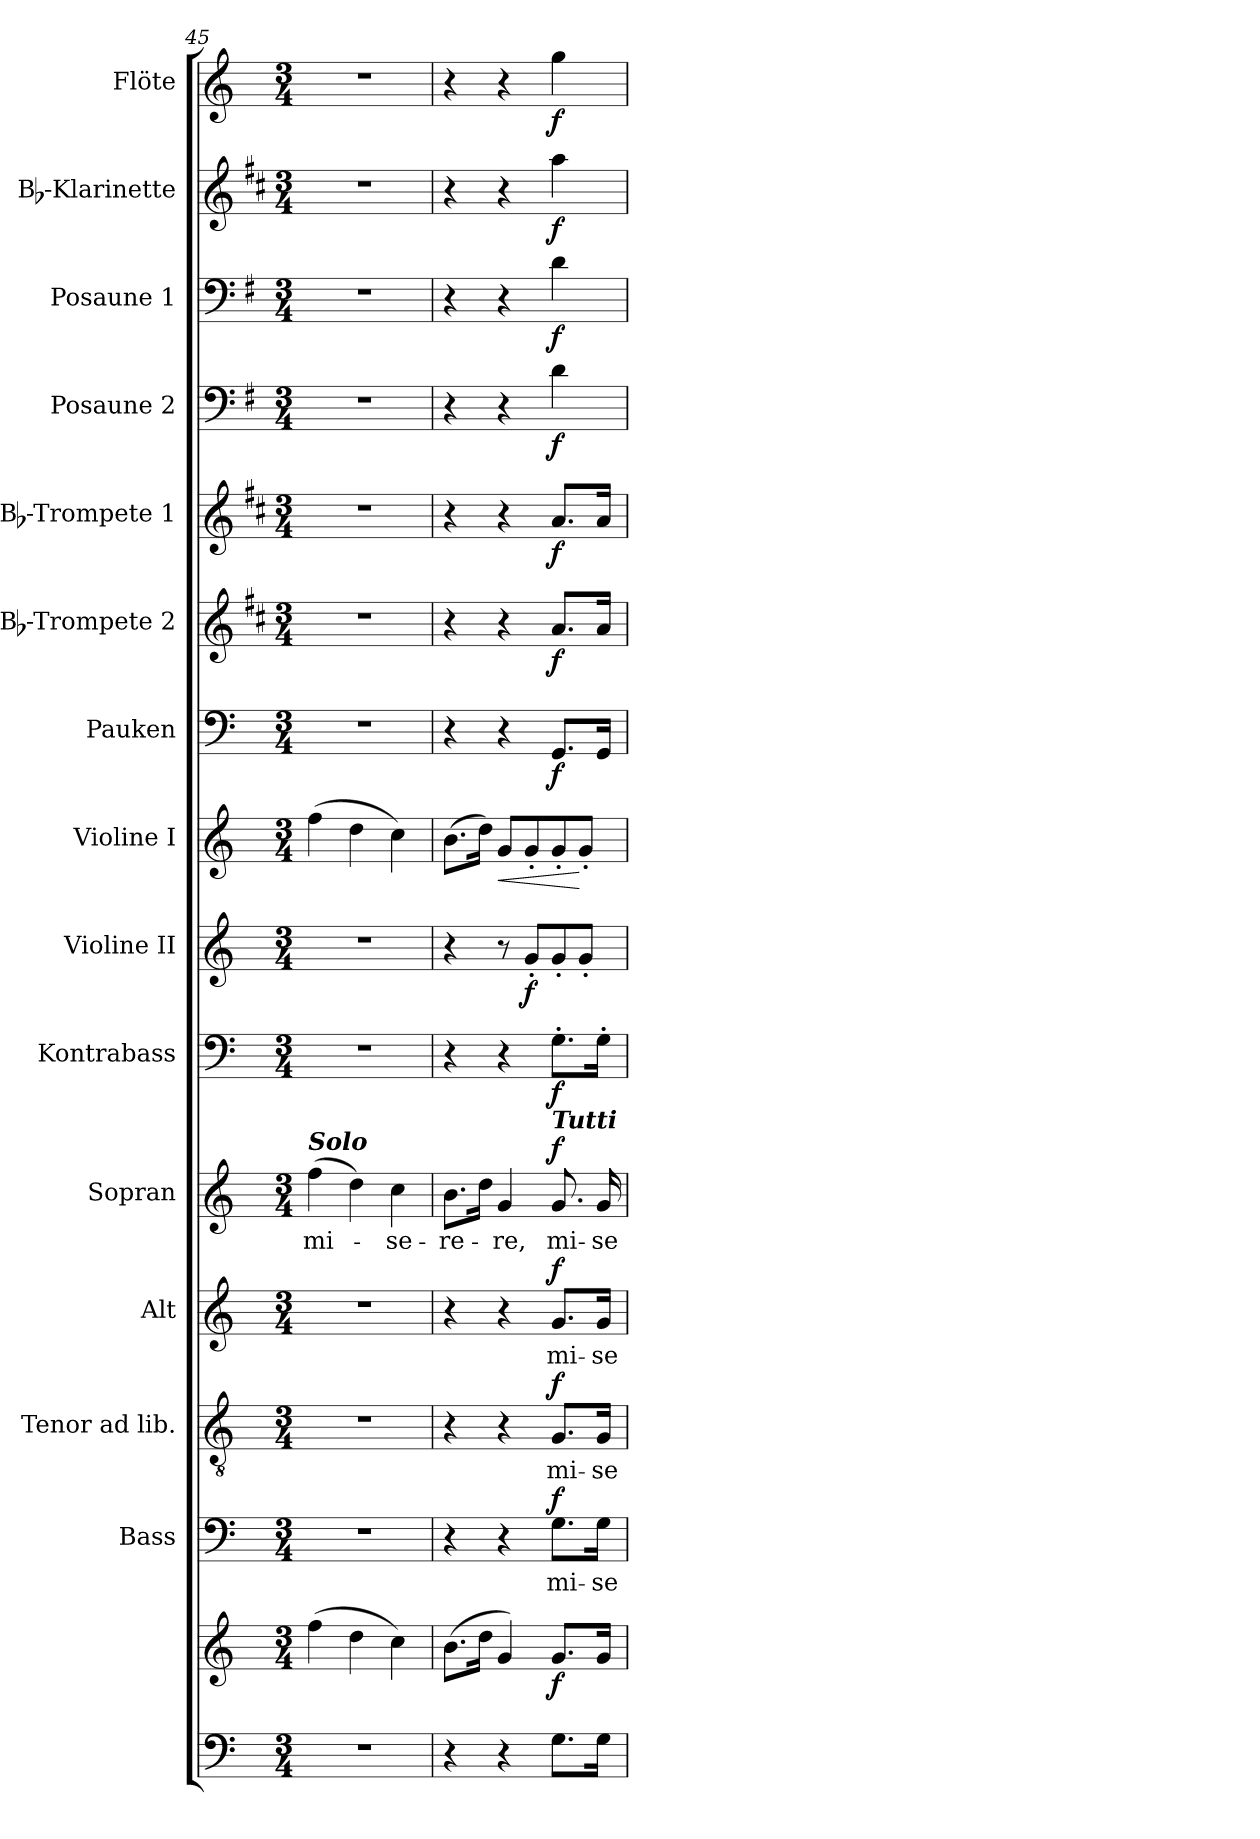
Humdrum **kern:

**kern	**kern	**dynam	**kern	**text	**dynam	**kern	**text	**dynam	**kern	**text	**dynam	**kern	**text	**dynam	**kern	**dynam	**kern	**dynam	**kern	**dynam	**kern	**dynam	**kern	**dynam	**kern	**dynam	**kern	**dynam	**kern	**dynam	**kern	**dynam	**kern	**dynam
*part15	*part15	*part15	*part14	*part14	*part14	*part13	*part13	*part13	*part12	*part12	*part12	*part11	*part11	*part11	*part10	*part10	*part9	*part9	*part8	*part8	*part7	*part7	*part6	*part6	*part5	*part5	*part4	*part4	*part3	*part3	*part2	*part2	*part1	*part1
*staff16	*staff15	*staff15/16	*staff14	*staff14	*staff14	*staff13	*staff13	*staff13	*staff12	*staff12	*staff12	*staff11	*staff11	*staff11	*staff10	*staff10	*staff9	*staff9	*staff8	*staff8	*staff7	*staff7	*staff6	*staff6	*staff5	*staff5	*staff4	*staff4	*staff3	*staff3	*staff2	*staff2	*staff1	*staff1
*	*	*	*I"Bass	*	*	*I"Tenor ad lib.	*	*	*I"Alt	*	*	*I"Sopran	*	*	*I"Kontrabass	*	*I"Violine II	*	*I"Violine I	*	*I"Pauken	*	*I"Bb-Trompete 2	*	*I"Bb-Trompete 1	*	*I"Posaune 2	*	*I"Posaune 1	*	*I"Bb-Klarinette	*	*I"Flöte	*
*	*	*	*I'B.	*	*	*I'T.	*	*	*I'A.	*	*	*I'S.	*	*	*I'Kb.	*	*I'Vl. II	*	*I'Vl. I	*	*I'Pk.	*	*I'Bb Trp. 2	*	*I'Bb Trp. 1	*	*I'Pos. 2	*	*I'Pos. 1	*	*I'Bb Kl.	*	*I'Fl.	*
*clefF4	*clefG2	*	*clefF4	*	*	*clefGv2	*	*	*clefG2	*	*	*clefG2	*	*	*clefF4	*	*clefG2	*	*clefG2	*	*clefF4	*	*clefG2	*	*clefG2	*	*clefF4	*	*clefF4	*	*clefG2	*	*clefG2	*
*	*	*	*	*	*	*	*	*	*	*	*	*	*	*	*ITrd7c12	*	*	*	*	*	*	*	*ITrd1c2	*	*ITrd1c2	*	*ITrd4c7	*	*ITrd4c7	*	*ITrd1c2	*	*	*
*k[]	*k[]	*	*k[]	*	*	*k[]	*	*	*k[]	*	*	*k[]	*	*	*k[]	*	*k[]	*	*k[]	*	*k[]	*	*k[]	*	*k[]	*	*k[]	*	*k[]	*	*k[]	*	*k[]	*
*C:	*C:	*	*C:	*	*	*C:	*	*	*C:	*	*	*C:	*	*	*C:	*	*C:	*	*C:	*	*C:	*	*C:	*	*C:	*	*C:	*	*C:	*	*C:	*	*C:	*
*M3/4	*M3/4	*	*M3/4	*	*	*M3/4	*	*	*M3/4	*	*	*M3/4	*	*	*M3/4	*	*M3/4	*	*M3/4	*	*M3/4	*	*M3/4	*	*M3/4	*	*M3/4	*	*M3/4	*	*M3/4	*	*M3/4	*
=45	=45	=45	=45	=45	=45	=45	=45	=45	=45	=45	=45	=45	=45	=45	=45	=45	=45	=45	=45	=45	=45	=45	=45	=45	=45	=45	=45	=45	=45	=45	=45	=45	=45	=45
!	!	!	!	!	!	!	!	!	!	!	!	!LO:TX:a:Bi:t=Solo	!	!	!	!	!	!	!	!	!	!	!	!	!	!	!	!	!	!	!	!	!	!
!	!	!	!	!	!	!	!	!	!	!	!	!	!LO:LY:b	!	!	!	!	!	!	!	!	!	!	!	!	!	!	!	!	!	!	!	!	!
2.r	(>4ff\	.	2.r	.	.	2.r	.	.	2.r	.	.	(>4ff\	mi-	.	2.r	.	2.r	.	(>4ff\	.	2.r	.	2.r	.	2.r	.	2.r	.	2.r	.	2.r	.	2.r	.
.	4dd\	.	.	.	.	.	.	.	.	.	.	4dd\)	.	.	.	.	.	.	4dd\	.	.	.	.	.	.	.	.	.	.	.	.	.	.	.
!	!	!	!	!	!	!	!	!	!	!	!	!	!LO:LY:b	!	!	!	!	!	!	!	!	!	!	!	!	!	!	!	!	!	!	!	!	!
.	4cc\)	.	.	.	.	.	.	.	.	.	.	4cc\	-se-	.	.	.	.	.	4cc\)	.	.	.	.	.	.	.	.	.	.	.	.	.	.	.
=46	=46	=46	=46	=46	=46	=46	=46	=46	=46	=46	=46	=46	=46	=46	=46	=46	=46	=46	=46	=46	=46	=46	=46	=46	=46	=46	=46	=46	=46	=46	=46	=46	=46	=46
!	!	!	!	!	!	!	!	!	!	!	!	!	!LO:LY:b	!	!	!	!	!	!	!	!	!	!	!	!	!	!	!	!	!	!	!	!	!
4r	(>8.b\L	.	4r	.	.	4r	.	.	4r	.	.	8.b\L	-re-	.	4r	.	4r	.	(>8.b\L	.	4r	.	4r	.	4r	.	4r	.	4r	.	4r	.	4r	.
.	16dd\Jk	.	.	.	.	.	.	.	.	.	.	16dd\Jk	.	.	.	.	.	.	16dd\Jk)	.	.	.	.	.	.	.	.	.	.	.	.	.	.	.
!	!	!	!	!	!	!	!	!	!	!	!	!	!LO:LY:b	!	!	!	!	!	!	!LO:HP:b	!	!	!	!	!	!	!	!	!	!	!	!	!	!
4r	4g/)	.	4r	.	.	4r	.	.	4r	.	.	4g/	-re,	.	4r	.	8r	.	8g/L	<	4r	.	4r	.	4r	.	4r	.	4r	.	4r	.	4r	.
!	!	!	!	!	!	!	!	!	!	!	!	!	!	!	!	!	!	!LO:DY:b	!	!	!	!	!	!	!	!	!	!	!	!	!	!	!	!
.	.	.	.	.	.	.	.	.	.	.	.	.	.	.	.	.	8g'</L	f	8g'</	.	.	.	.	.	.	.	.	.	.	.	.	.	.	.
!	!	!	!	!	!	!	!	!	!	!	!	!LO:TX:a:Bi:t=Tutti	!	!	!	!	!	!	!	!	!	!	!	!	!	!	!	!	!	!	!	!	!	!
!	!	!LO:DY:b	!	!LO:LY:b	!LO:DY:a	!	!LO:LY:b	!LO:DY:a	!	!LO:LY:b	!LO:DY:a	!	!LO:LY:b	!LO:DY:a	!	!LO:DY:b	!	!	!	!	!	!LO:DY:b	!	!LO:DY:b	!	!LO:DY:b	!	!LO:DY:b	!	!LO:DY:b	!	!LO:DY:b	!	!LO:DY:b
8.G\L	8.g/L	f	8.G\L	mi-	f	8.G/L	mi-	f	8.g/L	mi-	f	8.g/	mi-	f	8.GG'>\L	f	8g'</	.	8g'</	.	8.GG/L	f	8.g/L	f	8.g/L	f	4G\	f	4G\	f	4gg\	f	4gg\	f
.	.	.	.	.	.	.	.	.	.	.	.	.	.	.	.	.	8g'</J	.	8g'</J	[	.	.	.	.	.	.	.	.	.	.	.	.	.	.
!	!	!	!	!LO:LY:b	!	!	!LO:LY:b	!	!	!LO:LY:b	!	!	!LO:LY:b	!	!	!	!	!	!	!	!	!	!	!	!	!	!	!	!	!	!	!	!	!
16G\Jk	16g/Jk	.	16G\Jk	-se-	.	16G/Jk	-se-	.	16g/Jk	-se-	.	16g/	-se-	.	16GG'>\Jk	.	.	.	.	.	16GG/Jk	.	16g/Jk	.	16g/Jk	.	.	.	.	.	.	.	.	.
=	=	=	=	=	=	=	=	=	=	=	=	=	=	=	=	=	=	=	=	=	=	=	=	=	=	=	=	=	=	=	=	=	=	=
*-	*-	*-	*-	*-	*-	*-	*-	*-	*-	*-	*-	*-	*-	*-	*-	*-	*-	*-	*-	*-	*-	*-	*-	*-	*-	*-	*-	*-	*-	*-	*-	*-	*-	*-
